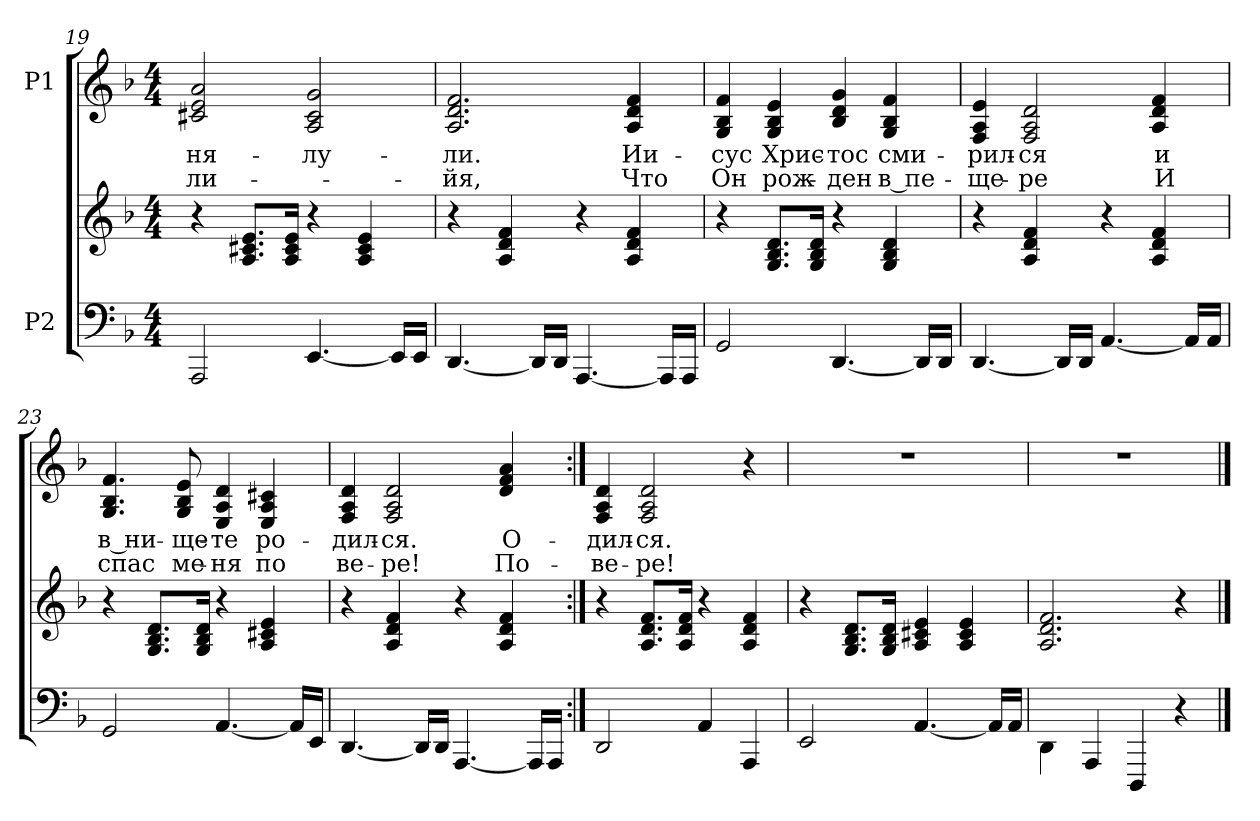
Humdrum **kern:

**kern	**kern	**kern	**text	**text
*part2	*part2	*part1	*part1	*part1
*staff3	*staff2	*staff1	*staff1	*staff1
*I"P2	*	*I"P1	*	*
!!LO:LB:g=z
*clefF4	*clefG2	*clefG2	*	*
*k[b-]	*k[b-]	*k[b-]	*	*
*F:	*F:	*F:	*	*
*M4/4	*M4/4	*M4/4	*	*
=19	=19	=19	=19	=19
!	!	!	!LO:LY:b:color=#000000	!LO:LY:b:color=#000000
2AAAi/	4r	2c#Xi/ 2ei 2ai	-ня-	-ли-
.	8.Ai/ 8.c#Xi 8.eiL	.	.	.
.	16Ai/ 16c#i 16eiJk	.	.	.
!	!	!	!LO:LY:b:color=#000000	!
[<4.EEi/	4r	2Ai/ 2c#i 2gi	-лу-	.
.	4Ai/ 4c#i 4ei	.	.	.
16EEi/LL]	.	.	.	.
16EEi/JJ	.	.	.	.
=20	=20	=20	=20	=20
!	!	!	!LO:LY:b:color=#000000	!LO:LY:b:color=#000000
[<4.DDi/	4r	2.Ai/ 2.di 2.fi	-ли.	-йя,
.	4Ai/ 4di 4fi	.	.	.
16DDi/LL]	.	.	.	.
16DDi/JJ	.	.	.	.
[<4.AAAi/	4r	.	.	.
!	!	!	!LO:LY:b:color=#000000	!LO:LY:b:color=#000000
.	4Ai/ 4di 4fi	4Ai/ 4di 4fi	Ии-	Что
16AAAi/LL]	.	.	.	.
16AAAi/JJ	.	.	.	.
=21	=21	=21	=21	=21
!	!	!	!LO:LY:b:color=#000000	!LO:LY:b:color=#000000
2GGi/	4r	4Gi/ 4B-i 4fi	-сус	Он
!	!	!	!LO:LY:b:color=#000000	!LO:LY:b:color=#000000
.	8.Gi/ 8.B-i 8.diL	4Gi/ 4B-i 4ei	Хрис-	рож-
.	16Gi/ 16B-i 16diJk	.	.	.
!	!	!	!LO:LY:b:color=#000000	!LO:LY:b:color=#000000
[<4.DDi/	4r	4B-i/ 4di 4gi	-тос	-ден
!	!	!	!LO:LY:b:color=#000000	!LO:LY:b:color=#000000
.	4Gi/ 4B-i 4di	4Gi/ 4B-i 4fi	сми-	в пе-
16DDi/LL]	.	.	.	.
16DDi/JJ	.	.	.	.
=22	=22	=22	=22	=22
!	!	!	!LO:LY:b:color=#000000	!LO:LY:b:color=#000000
[<4.DDi/	4r	4Fi/ 4Ai 4ei	-рил-	-ще-
!	!	!	!LO:LY:b:color=#000000	!LO:LY:b:color=#000000
.	4Ai/ 4di 4fi	2Fi/ 2Ai 2di	-ся	-ре
16DDi/LL]	.	.	.	.
16DDi/JJ	.	.	.	.
[<4.AAi/	4r	.	.	.
!	!	!	!LO:LY:b:color=#000000	!LO:LY:b:color=#000000
.	4Ai/ 4di 4fi	4Ai/ 4di 4fi	и	И
16AAi/LL]	.	.	.	.
16AAi/JJ	.	.	.	.
=23	=23	=23	=23	=23
!	!	!	!LO:LY:b:color=#000000	!LO:LY:b:color=#000000
2GGi/	4r	4.Gi/ 4.B-i 4.fi	в ни-	спас
.	8.Gi/ 8.B-i 8.diL	.	.	.
!	!	!	!LO:LY:b:color=#000000	!LO:LY:b:color=#000000
.	.	8Gi/ 8B-i 8ei	-ще-	ме-
.	16Gi/ 16B-i 16diJk	.	.	.
!	!	!	!LO:LY:b:color=#000000	!LO:LY:b:color=#000000
[<4.AAi/	4r	4Ei/ 4Ai 4di	-те	-ня
!	!	!	!LO:LY:b:color=#000000	!LO:LY:b:color=#000000
.	4Ai/ 4c#Xi 4ei	4Ei/ 4Ai 4c#Xi	ро-	по
16AAi/LL]	.	.	.	.
16EEi/JJ	.	.	.	.
!!LO:LB:g=z
=24	=24	=24	=24	=24
!	!	!	!LO:LY:b:color=#000000	!LO:LY:b:color=#000000
[<4.DDi/	4r	4Fi/ 4Ai 4di	-дил-	ве-
!	!	!	!LO:LY:b:color=#000000	!LO:LY:b:color=#000000
.	4Ai/ 4di 4fi	2Fi/ 2Ai 2di	-ся.	-ре!
16DDi/LL]	.	.	.	.
16DDi/JJ	.	.	.	.
[<4.AAAi/	4r	.	.	.
!	!	!	!LO:LY:b:color=#000000	!LO:LY:b:color=#000000
.	4Ai/ 4di 4fi	4di/ 4fi 4ai	О-	По-
16AAAi/LL]	.	.	.	.
16AAAi/JJ	.	.	.	.
=25:|!	=25:|!	=25:|!	=25:|!	=25:|!
!	!	!	!LO:LY:b:color=#000000	!LO:LY:b:color=#000000
2DDi/	4r	4Fi/ 4Ai 4di	дил-	ве-
!	!	!	!LO:LY:b:color=#000000	!LO:LY:b:color=#000000
.	8.Ai/ 8.di 8.fiL	2Fi/ 2Ai 2di	-ся.	-ре!
.	16Ai/ 16di 16fiJk	.	.	.
4AAi/	4r	.	.	.
4AAAi/	4Ai/ 4di 4fi	4r	.	.
=26	=26	=26	=26	=26
2EEi/	4r	1r	.	.
.	8.Gi/ 8.B-i 8.diL	.	.	.
.	16Gi/ 16B-i 16diJk	.	.	.
[<4.AAi/	4Ai/ 4c#Xi 4ei	.	.	.
.	4Ai/ 4c#i 4ei	.	.	.
16AAi/LL]	.	.	.	.
16AAi/JJ	.	.	.	.
=27	=27	=27	=27	=27
4DDi\	2.Ai/ 2.di 2.fi	1r	.	.
*X8ba	*	*	*	*
4AAAi/	.	.	.	.
4DDDi/	.	.	.	.
*	*8ba	*	*	*
4r	4r	.	.	.
==	==	==	==	==
*-	*-	*-	*-	*-
